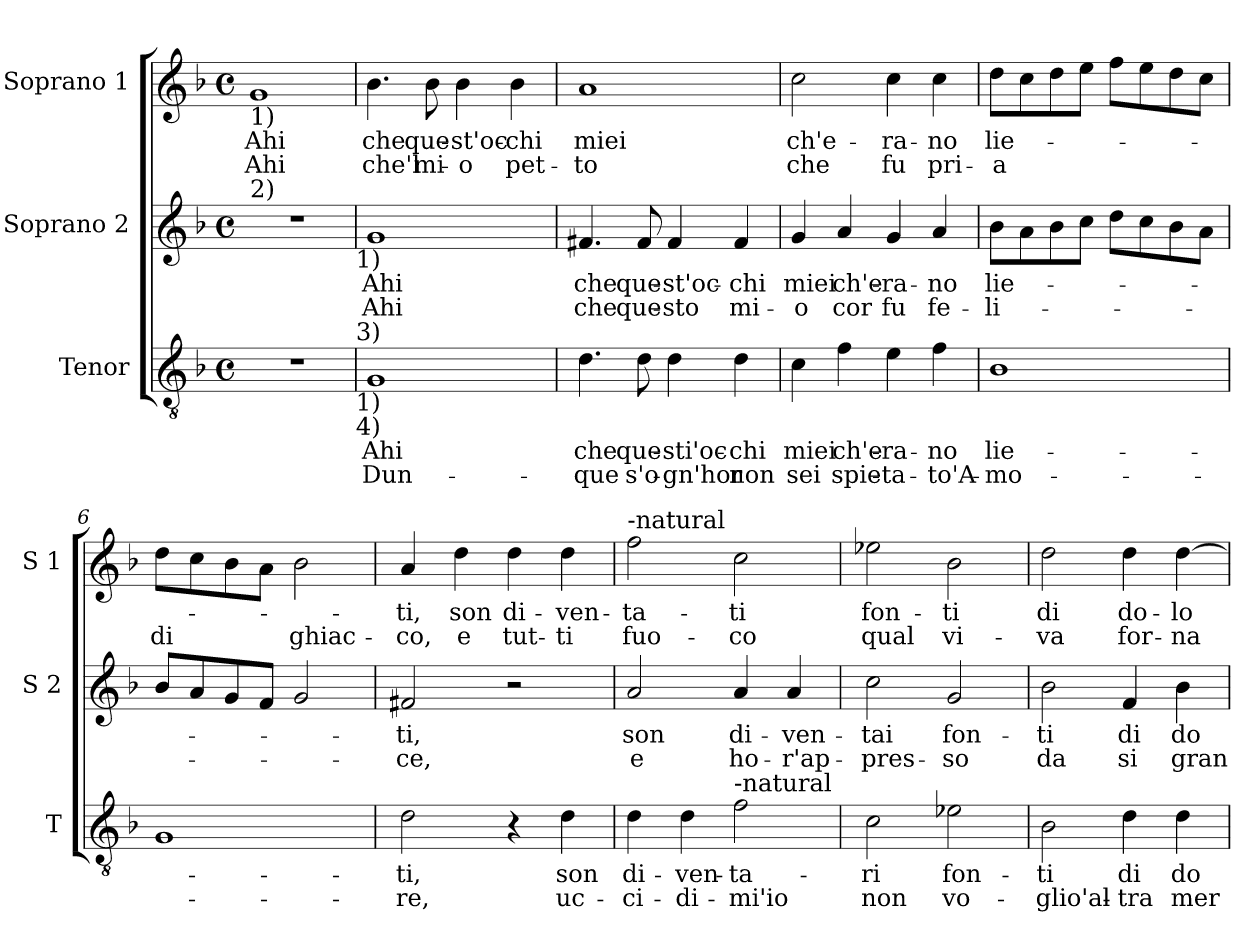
**kern	**text	**text	**kern	**text	**text	**kern	**text	**text
*part3	*part3	*part3	*part2	*part2	*part2	*part1	*part1	*part1
*staff3	*staff3	*staff3	*staff2	*staff2	*staff2	*staff1	*staff1	*staff1
*I"Tenor	*	*	*I"Soprano 2	*	*	*I"Soprano 1	*	*
*I'T	*	*	*I'S 2	*	*	*I'S 1	*	*
*clefGv2	*	*	*clefG2	*	*	*clefG2	*	*
*k[b-]	*	*	*k[b-]	*	*	*k[b-]	*	*
*F:	*	*	*F:	*	*	*F:	*	*
*M4/4	*	*	*M4/4	*	*	*M4/4	*	*
*met(c)	*	*	*met(c)	*	*	*met(c)	*	*
=1	=1	=1	=1	=1	=1	=1	=1	=1
!	!	!	!	!	!	!LO:TX:b:t=1)	!	!
!	!	!	!LO:TX:a:t=2)	!	!	!	!	!
1r	.	.	1r	.	.	1g	Ahi	Ahi
!	!	!	!LO:TX:b:t=1)	!	!	!	!	!
!LO:TX:a:t=3)	!	!	!	!	!	!	!	!
!LO:TX:b:t=1)	!	!	!	!	!	!	!	!
!LO:TX:b:t=4)	!	!	!	!	!	!	!	!
=2	=2	=2	=2	=2	=2	=2	=2	=2
1G	Ahi	Dun-	1g	Ahi	Ahi	4.b-\	che	che'l
.	.	.	.	.	.	8b-\	que-	mi-
.	.	.	.	.	.	4b-\	-st'oc-	-o
.	.	.	.	.	.	4b-\	-chi	pet-
=3	=3	=3	=3	=3	=3	=3	=3	=3
4.d\	che	-que	4.f#X/	che	che	1a	miei	-to
8d\	que-	s'o-	8f#/	que-	que-	.	.	.
4d\	-sti'oc-	-gn'hor	4f#/	-st'oc-	-sto	.	.	.
4d\	-chi	non	4f#/	-chi	mi-	.	.	.
=4	=4	=4	=4	=4	=4	=4	=4	=4
4c\	miei	sei	4g/	miei	-o	2cc\	ch'e-	che
4f\	ch'e-	spie-	4a/	ch'e-	cor	.	.	.
4e\	-ra-	-ta-	4g/	-ra-	fu	4cc\	-ra-	fu
4f\	-no	-to'A-	4a/	-no	fe-	4cc\	-no	pri-
!!LO:LB:g=z
=5	=5	=5	=5	=5	=5	=5	=5	=5
1B-	lie-	-mo-	8b-\L	lie-	-li-	8dd\L	lie-	-a
.	.	.	8a\	.	.	8cc\	.	.
.	.	.	8b-\	.	.	8dd\	.	.
.	.	.	8cc\J	.	.	8ee\J	.	.
.	.	.	8dd\L	.	.	8ff\L	.	.
.	.	.	8cc\	.	.	8ee\	.	.
.	.	.	8b-\	.	.	8dd\	.	.
.	.	.	8a\J	.	.	8cc\J	.	.
=6	=6	=6	=6	=6	=6	=6	=6	=6
1G	.	.	8b-/L	.	.	8dd\L	.	di
.	.	.	8a/	.	.	8cc\	.	.
.	.	.	8g/	.	.	8b-\	.	.
.	.	.	8f/J	.	.	8a\J	.	.
.	.	.	2g/	.	.	2b-\	.	ghiac-
=7	=7	=7	=7	=7	=7	=7	=7	=7
2d\	-ti,	-re,	2f#X/	-ti,	-ce,	4a/	-ti,	-co,
.	.	.	.	.	.	4dd\	son	e
4r	.	.	2r	.	.	4dd\	di-	tut-
4d\	son	uc-	.	.	.	4dd\	-ven-	-ti
=8	=8	=8	=8	=8	=8	=8	=8	=8
!	!	!	!	!	!	!LO:TX:a:t=-natural	!	!
4d\	di-	-ci-	2a/	son	e	2ff\	-ta-	fuo-
4d\	-ven-	-di-	.	.	.	.	.	.
!LO:TX:a:t=-natural	!	!	!	!	!	!	!	!
2f\	-ta-	-mi'io	4a/	di-	ho-	2cc\	-ti	-co
.	.	.	4a/	-ven-	-r'ap-	.	.	.
!!LO:PB:g=z
=9	=9	=9	=9	=9	=9	=9	=9	=9
2c\	-ri	non	2cc\	-tai	-pres-	2ee-X\	fon-	qual
2e-X\	fon-	vo-	2g/	fon-	-so	2b-\	-ti	vi-
=10	=10	=10	=10	=10	=10	=10	=10	=10
2B-\	-ti	-glio'al-	2b-\	-ti	da	2dd\	di	-va
4d\	di	-tra	4f/	di	si	4dd\	do-	for-
4d\	do-	mer-	4b-\	do-	gran	[4dd\	-lo-	-na-
=	=	=	=	=	=	=	=	=
*-	*-	*-	*-	*-	*-	*-	*-	*-
